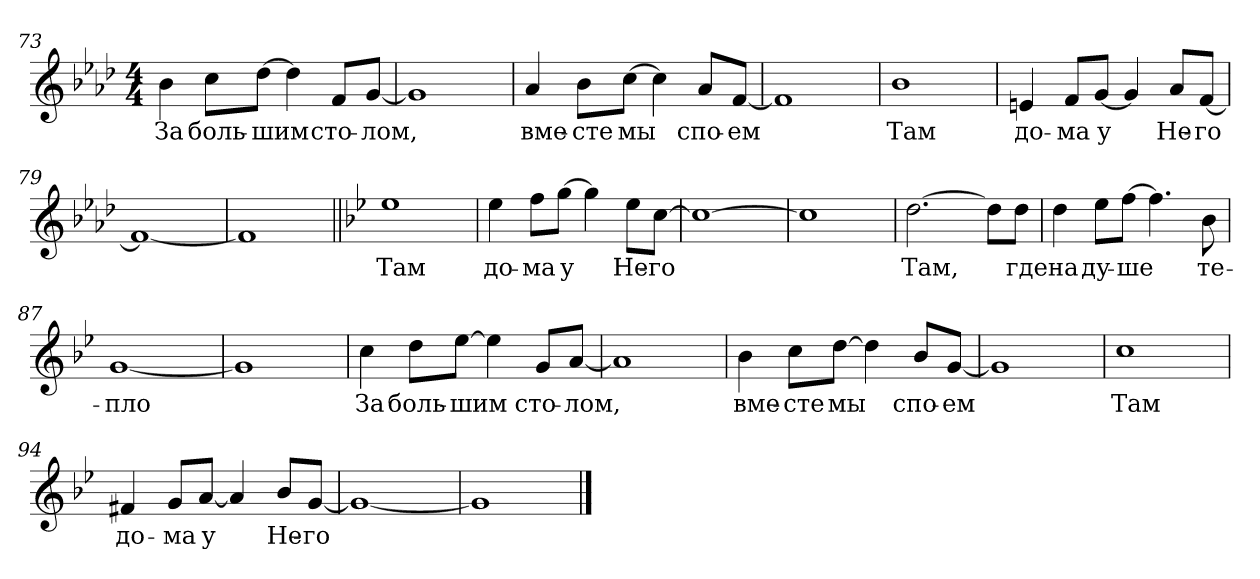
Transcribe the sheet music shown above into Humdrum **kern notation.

**kern	**text
*part1	*part1
*staff1	*staff1
!!LO:LB:g=z
*clefG2	*
*k[b-e-a-d-]	*
*f:	*
*M4/4	*
=73	=73
!	!LO:LY:b:color=#000000
4b-i\	За
!	!LO:LY:b:color=#000000
8cci\L	боль-
!	!LO:LY:b:color=#000000
[>8dd-i\J	-шим
4dd-i\]	.
!	!LO:LY:b:color=#000000
8fi/L	сто-
!	!LO:LY:b:color=#000000
[<8gi/J	-лом,
=74	=74
1gi]	.
=75	=75
!	!LO:LY:b:color=#000000
4a-i/	вме-
!	!LO:LY:b:color=#000000
8b-i\L	-сте
!	!LO:LY:b:color=#000000
[>8cci\J	мы
4cci\]	.
!	!LO:LY:b:color=#000000
8a-i/L	спо-
!	!LO:LY:b:color=#000000
[<8fi/J	-ем
=76	=76
1fi]	.
=77	=77
!	!LO:LY:b:color=#000000
1b-i	Там
=78	=78
!	!LO:LY:b:color=#000000
4eni/	до-
!	!LO:LY:b:color=#000000
8fi/L	-ма
!	!LO:LY:b:color=#000000
[<8gi/J	у
4gi/]	.
!	!LO:LY:b:color=#000000
8a-i/L	Не-
!	!LO:LY:b:color=#000000
[<8fi/J	-го
=79	=79
1fi_<	.
=80	=80
1fi]	.
!!LO:LB:g=z
=81||	=81||
*k[b-e-]	*
*g:	*
!	!LO:LY:b:color=#000000
1ee-i	Там
=82	=82
!	!LO:LY:b:color=#000000
4ee-i\	до-
!	!LO:LY:b:color=#000000
8ffi\L	-ма
!	!LO:LY:b:color=#000000
[>8ggi\J	у
4ggi\]	.
!	!LO:LY:b:color=#000000
8ee-i\L	Не-
!	!LO:LY:b:color=#000000
[>8cci\J	-го
=83	=83
1cci_>	.
=84	=84
1cci]	.
=85	=85
!	!LO:LY:b:color=#000000
[>2.ddi\	Там,
8ddi\L]	.
!	!LO:LY:b:color=#000000
8ddi\J	где
=86	=86
!	!LO:LY:b:color=#000000
4ddi\	на
!	!LO:LY:b:color=#000000
8ee-i\L	ду-
!	!LO:LY:b:color=#000000
[>8ffi\J	-ше
4.ffi\]	.
!	!LO:LY:b:color=#000000
8b-i\	те-
=87	=87
!	!LO:LY:b:color=#000000
[<1gi	-пло
=88	=88
1gi]	.
!!LO:LB:g=z
=89	=89
!	!LO:LY:b:color=#000000
4cci\	За
!	!LO:LY:b:color=#000000
8ddi\L	боль-
!	!LO:LY:b:color=#000000
[>8ee-i\J	-шим
4ee-i\]	.
!	!LO:LY:b:color=#000000
8gi/L	сто-
!	!LO:LY:b:color=#000000
[<8ai/J	-лом,
=90	=90
1ai]	.
=91	=91
!	!LO:LY:b:color=#000000
4b-i\	вме-
!	!LO:LY:b:color=#000000
8cci\L	-сте
!	!LO:LY:b:color=#000000
[>8ddi\J	мы
4ddi\]	.
!	!LO:LY:b:color=#000000
8b-i/L	спо-
!	!LO:LY:b:color=#000000
[<8gi/J	-ем
=92	=92
1gi]	.
=93	=93
!	!LO:LY:b:color=#000000
1cci	Там
=94	=94
!	!LO:LY:b:color=#000000
4f#Xi/	до-
!	!LO:LY:b:color=#000000
8gi/L	-ма
!	!LO:LY:b:color=#000000
[<8ai/J	у
4ai/]	.
!	!LO:LY:b:color=#000000
8b-i/L	Не-
!	!LO:LY:b:color=#000000
[<8gi/J	-го
=95	=95
1gi_<	.
=96	=96
1gi]	.
==	==
*-	*-
